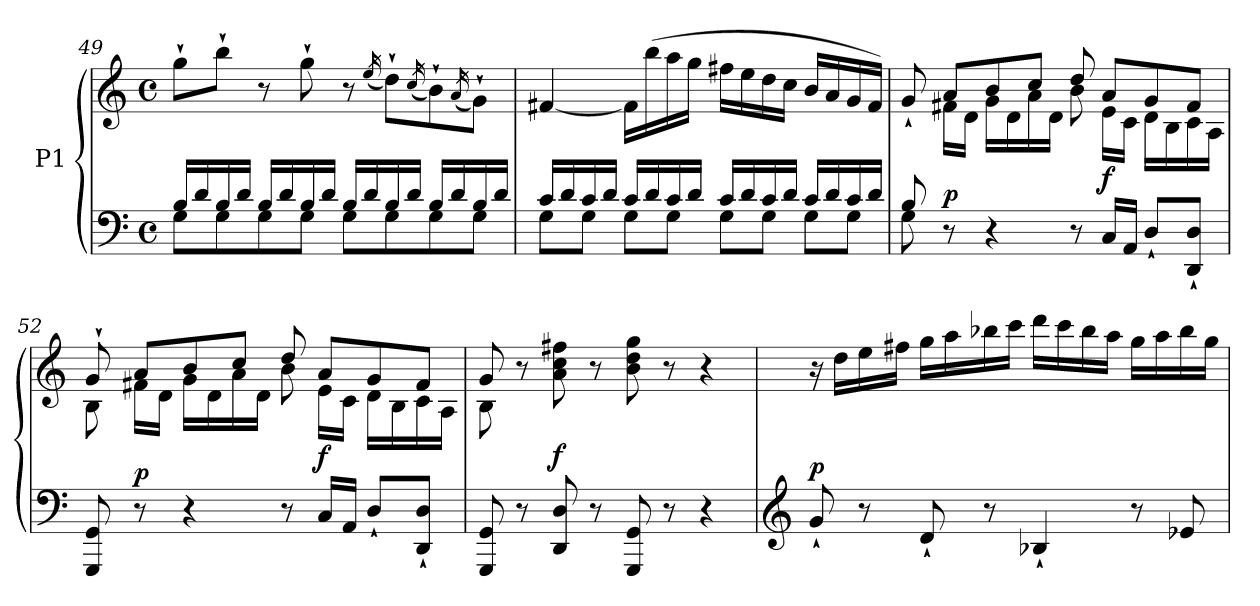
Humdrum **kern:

**kern	**kern	**dynam
*part1	*part1	*part1
*staff2	*staff1	*staff1/2
*I"P1	*	*
*clefF4	*clefG2	*
*k[]	*k[]	*
*M4/4	*M4/4	*
*met(c)	*met(c)	*
=49	=49	=49
*^	*	*
16B/LL	8G\L	8gg`\L	.
16d/	.	.	.
16B/	8G\	8bb`\J	.
16d/JJ	.	.	.
16B/LL	8G\	8r	.
16d/	.	.	.
16B/	8G\J	8gg`\	.
16d/JJ	.	.	.
16B/LL	8G\L	8r	.
16d/	.	.	.
.	.	(>16qee/	.
16B/	8G\	8dd`\L)	.
16d/JJ	.	.	.
.	.	(>16qcc/	.
16B/LL	8G\	8b`\)	.
16d/	.	.	.
.	.	(>16qa/	.
16B/	8G\J	8g`\J)	.
16d/JJ	.	.	.
=50	=50	=50	=50
16c/LL	8G\L	[<4f#X/	.
16d/	.	.	.
16c/	8G\J	.	.
16d/JJ	.	.	.
16c/LL	8G\L	16f#\LL]	.
16d/	.	(16bb\	.
16c/	8G\J	16aa\	.
16d/JJ	.	16gg\JJ	.
16c/LL	8G\L	16ff#X\LL	.
16d/	.	16ee\	.
16c/	8G\J	16dd\	.
16d/JJ	.	16cc\JJ	.
16c/LL	8G\L	16b/LL	.
16d/	.	16a/	.
16c/	8G\J	16g/	.
16d/JJ	.	16f#/JJ)	.
!!LO:LB:g=z
=51	=51	=51	=51
*	*	*^	*
8B/	8G\	8g`/	8ryy	.
!	!	!	!	!LO:DY:a=2
8r	2..ryy	8a/L	16f#X\LL	p
.	.	.	16d\JJ	.
4r	.	8b/	16g\LL	.
.	.	.	16d\	.
.	.	8cc/J	16a\	.
.	.	.	16d\JJ	.
8r	.	8dd/	8b\	.
!	!	!	!	!LO:DY:a=2
16C/LL	.	8a/L	16e\LL	f
16AA/JJ	.	.	16c\JJ	.
8D`/L	.	8g/	16d\LL	.
.	.	.	16B\	.
8DD/` 8D/`J	.	8f#/J	16c\	.
.	.	.	16A\JJ	.
*v	*v	*	*	*
=52	=52	=52	=52
8GGG/ 8GG/	8g`/	8B\	.
!	!	!	!LO:DY:a=2
8r	8a/L	16f#X\LL	p
.	.	16d\JJ	.
4r	8b/	16g\LL	.
.	.	16d\	.
.	8cc/J	16a\	.
.	.	16d\JJ	.
8r	8dd/	8b\	.
!	!	!	!LO:DY:a=2
16C/LL	8a/L	16e\LL	f
16AA/JJ	.	16c\JJ	.
8D`/L	8g/	16d\LL	.
.	.	16B\	.
8DD/` 8D/`J	8f#/J	16c\	.
.	.	16A\JJ	.
=53	=53	=53	=53
8GGG/ 8GG/	8B\	8g/	.
8r	8r	2..ryy	.
!	!	!	!LO:DY:a=2
8DD/ 8D/	8a\ 8cc\ 8ff#X\	.	f
8r	8r	.	.
8GGG/ 8GG/	8b\ 8dd\ 8gg\	.	.
8r	8r	.	.
4r	4r	.	.
*	*v	*v	*
=54	=54	=54
*clefG2	*	*
!	!	!LO:DY:a=2
8g`/	16r	p
.	16dd\LL	.
8r	16ee\	.
.	16ff#X\JJ	.
8d`/	16gg\LL	.
.	16aa\	.
8r	16bb-X\	.
.	16ccc\JJ	.
4B-X`/	16ddd\LL	.
.	16ccc\	.
.	16bb-\	.
.	16aa\JJ	.
8r	16gg\LL	.
.	16aa\	.
8e-X/	16bb-\	.
.	16gg\JJ	.
=	=	=
*-	*-	*-
